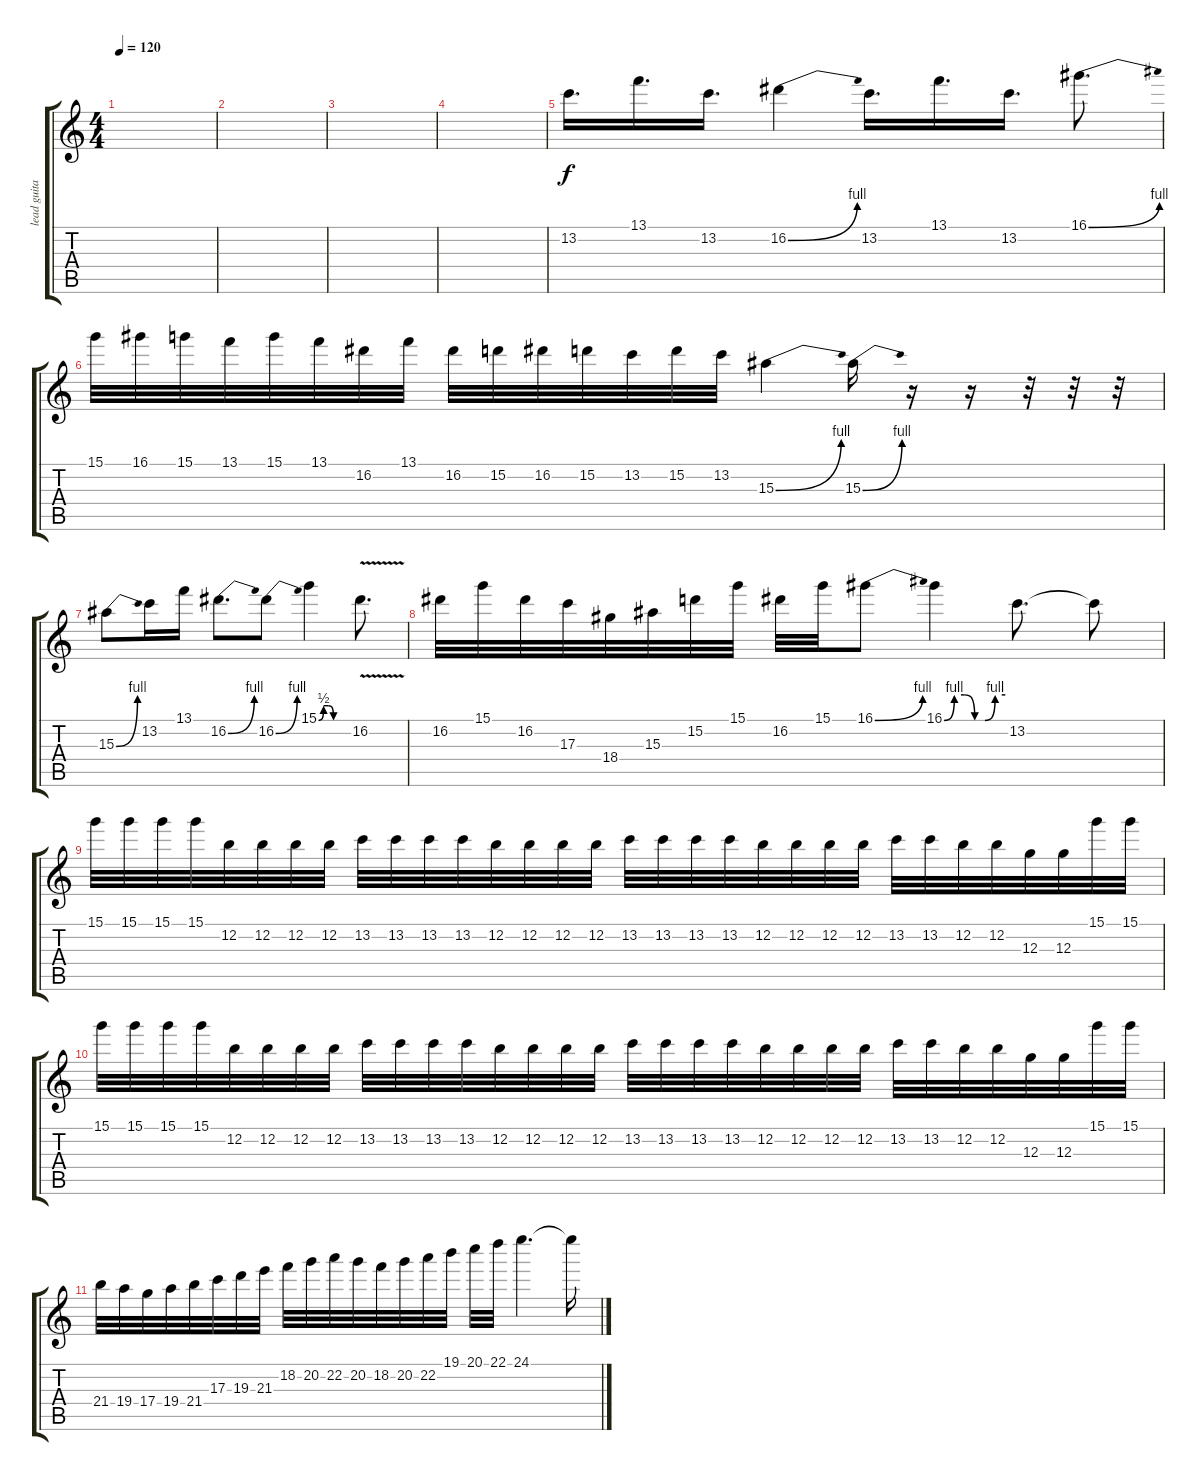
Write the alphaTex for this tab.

\track ("lead guitar 2" "lead guita") {instrument distortionguitar}
\staff {score tabs}
\tuning (E4 B3 G3 D3 A2 E2) {hide}
\ts (4 4)
\tempo 120
\clef g2
\ks c
|
|
|
|
13.2.16{d} 13.1.16{d} 13.2.16{d} 16.2{be (bend 0 0 60 4)}.4 13.2.16{d} 13.1.16{d} 13.2.16{d} 16.1{be (bend 0 0 60 4)}.8{d} |
15.1.32 16.1.32 15.1.32 13.1.32 15.1.32 13.1.32 16.2.32 13.1.32 16.2.32 15.2.32 16.2.32 15.2.32 13.2.32 15.2.32 13.2.32 15.3{be (bend 0 0 60 4)}.4 15.3{be (bend 0 0 60 4)}.16 r.16 r.16 r.32 r.32 r.32 |
15.3{be (bend 0 0 60 4)}.8 13.2.16 13.1.16 16.2{be (bend 0 0 60 4)}.8{d} 16.2{be (bend 0 0 60 4)}.8 15.1{be (custom 0 0 10 2 20 2 30 0 60 0)}.4 16.2{v}.8{d} |
16.2.32 15.1.32 16.2.32 17.3.32 18.4.32 15.3.32 15.2.32 15.1.32 16.2.32 15.1.32 16.1{be (bend 0 0 60 4)}.8 16.1{be (custom 0 0 10 4 20 4 30 0 40 0 50 4 60 4)}.4 13.2.8{d} 13.2{t}.8 |
15.1.32 15.1.32 15.1.32 15.1.32 12.2.32 12.2.32 12.2.32 12.2.32 13.2.32 13.2.32 13.2.32 13.2.32 12.2.32 12.2.32 12.2.32 12.2.32 13.2.32 13.2.32 13.2.32 13.2.32 12.2.32 12.2.32 12.2.32 12.2.32 13.2.32 13.2.32 12.2.32 12.2.32 12.3.32 12.3.32 15.1.32 15.1.32 |
15.1.32 15.1.32 15.1.32 15.1.32 12.2.32 12.2.32 12.2.32 12.2.32 13.2.32 13.2.32 13.2.32 13.2.32 12.2.32 12.2.32 12.2.32 12.2.32 13.2.32 13.2.32 13.2.32 13.2.32 12.2.32 12.2.32 12.2.32 12.2.32 13.2.32 13.2.32 12.2.32 12.2.32 12.3.32 12.3.32 15.1.32 15.1.32 |
21.4.32 19.4.32 17.4.32 19.4.32 21.4.32 17.3.32 19.3.32 21.3.32 18.2.32 20.2.32 22.2.32 20.2.32 18.2.32 20.2.32 22.2.32 19.1.32 20.1.32 22.1.32 24.1.4{d} 24.1{t}.16
